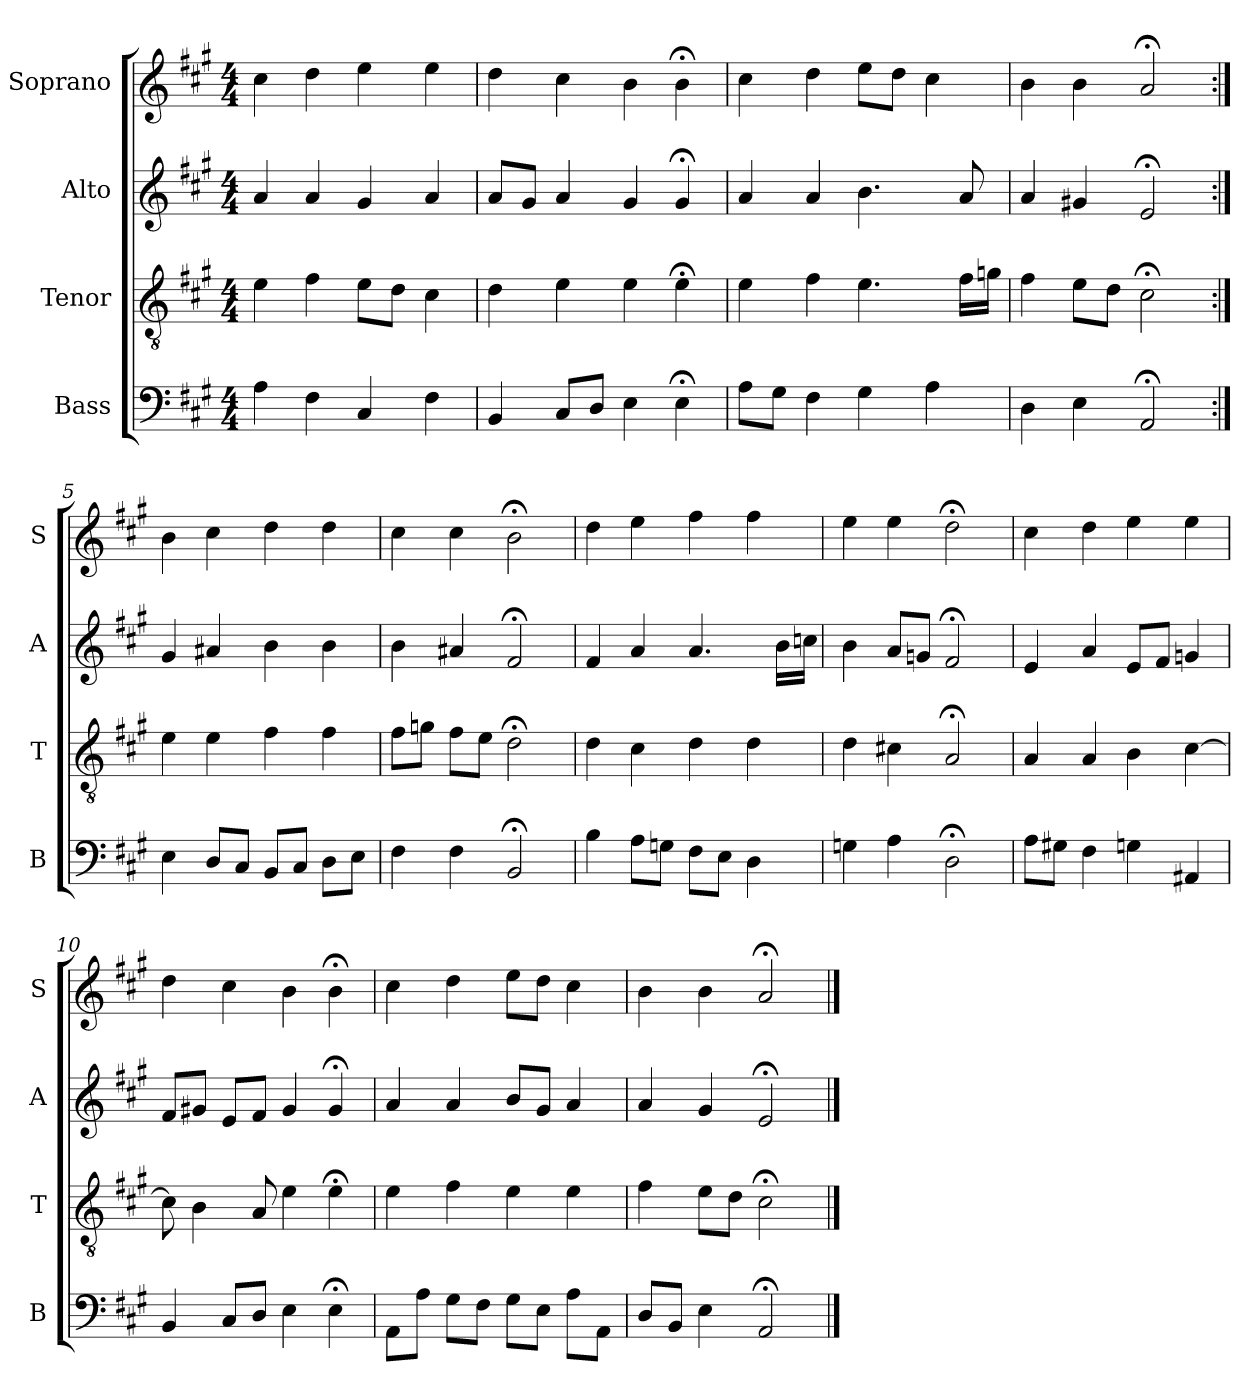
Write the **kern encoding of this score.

**kern	**kern	**kern	**kern
*part4	*part3	*part2	*part1
*staff4	*staff3	*staff2	*staff1
*I"Bass	*I"Tenor	*I"Alto	*I"Soprano
*I'B	*I'T	*I'A	*I'S
*clefF4	*clefGv2	*clefG2	*clefG2
*k[f#c#g#]	*k[f#c#g#]	*k[f#c#g#]	*k[f#c#g#]
*A:	*A:	*A:	*A:
*M4/4	*M4/4	*M4/4	*M4/4
*MM100	*MM100	*MM100	*MM100
=1	=1	=1	=1
4A	4e	4a	4cc#
4F#	4f#	4a	4dd
4C#	8eL	4g#	4ee
.	8dJ	.	.
4F#	4c#	4a	4ee
=2	=2	=2	=2
4BB	4d	8aL	4dd
.	.	8g#J	.
8C#L	4e	4a	4cc#
8DJ	.	.	.
4E	4e	4g#	4b
4E;<	4e;<	4g#;<	4b;<
=3	=3	=3	=3
8AL	4e	4a	4cc#
8G#J	.	.	.
4F#	4f#	4a	4dd
4G#	4.e	4.b	8eeL
.	.	.	8ddJ
4A	.	.	4cc#
.	16f#LL	8a	.
.	16gnJJ	.	.
=4	=4	=4	=4
4D	4f#	4a	4b
4E	8eL	4g#X	4b
.	8dJ	.	.
2AA;<	2c#;<	2e;<	2a;<
=5:|!	=5:|!	=5:|!	=5:|!
4E	4e	4g#	4b
8DL	4e	4a#X	4cc#
8C#J	.	.	.
8BBL	4f#	4b	4dd
8C#J	.	.	.
8DL	4f#	4b	4dd
8EJ	.	.	.
=6	=6	=6	=6
4F#	8f#L	4b	4cc#
.	8gnJ	.	.
4F#	8f#L	4a#X	4cc#
.	8eJ	.	.
2BB;<	2d;<	2f#;<	2b;<
=7	=7	=7	=7
4B	4d	4f#	4dd
8AL	4c#	4a	4ee
8GnJ	.	.	.
8F#L	4d	4.a	4ff#
8EJ	.	.	.
4D	4d	.	4ff#
.	.	16bLL	.
.	.	16ccnJJ	.
=8	=8	=8	=8
4Gn	4d	4b	4ee
4A	4c#X	8aL	4ee
.	.	8gnJ	.
2D;<	2A;<	2f#;<	2dd;<
=9	=9	=9	=9
8AL	4A	4e	4cc#
8G#XJ	.	.	.
4F#	4A	4a	4dd
4Gn	4B	8eL	4ee
.	.	8f#J	.
4AA#X	[4c#	4gn	4ee
=10	=10	=10	=10
4BB	8c#]	8f#L	4dd
.	4B	8g#XJ	.
8C#L	.	8eL	4cc#
8DJ	8A	8f#J	.
4E	4e	4g#	4b
4E;<	4e;<	4g#;<	4b;<
=11	=11	=11	=11
8AAL	4e	4a	4cc#
8AJ	.	.	.
8G#L	4f#	4a	4dd
8F#J	.	.	.
8G#L	4e	8bL	8eeL
8EJ	.	8g#J	8ddJ
8AL	4e	4a	4cc#
8AAJ	.	.	.
=12	=12	=12	=12
8DL	4f#	4a	4b
8BBJ	.	.	.
4E	8eL	4g#	4b
.	8dJ	.	.
2AA;<	2c#;<	2e;<	2a;<
==	==	==	==
*-	*-	*-	*-
